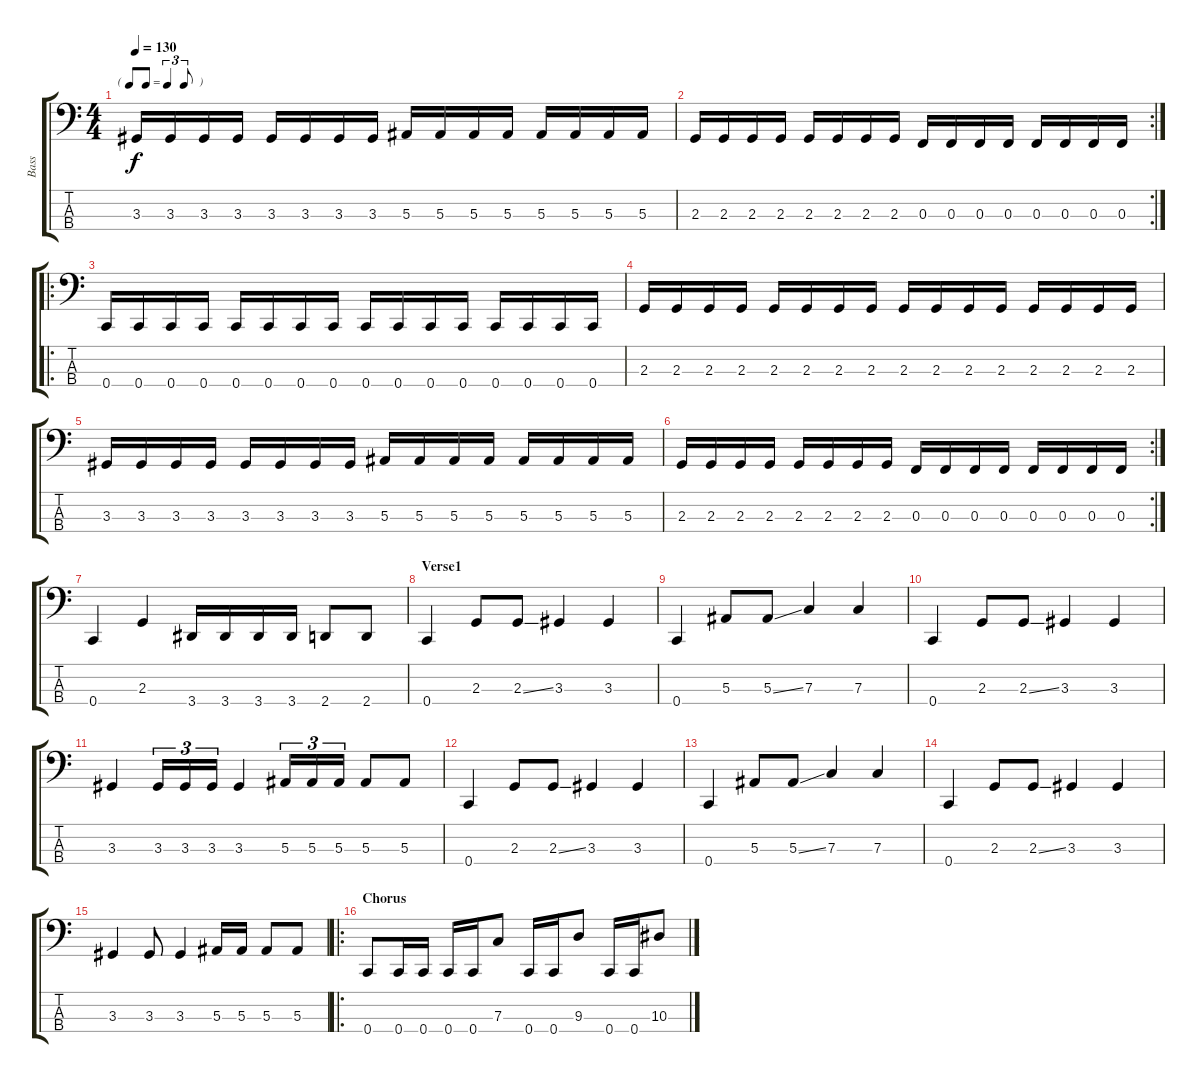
\track ("Bass" "Bass") {instrument electricbassfinger}
\staff {score tabs}
\tuning (Eb2 Bb1 F1 C1) {hide}
\ts (4 4)
\tf triplet8th
\tempo 130
\clef f4
\ks c
3.3.16{dy f} 3.3.16 3.3.16 3.3.16 3.3.16 3.3.16 3.3.16 3.3.16 5.3.16 5.3.16 5.3.16 5.3.16 5.3.16 5.3.16 5.3.16 5.3.16 |
\rc 2
2.3.16 2.3.16 2.3.16 2.3.16 2.3.16 2.3.16 2.3.16 2.3.16 0.3.16 0.3.16 0.3.16 0.3.16 0.3.16 0.3.16 0.3.16 0.3.16 |
\ro
0.4.16 0.4.16 0.4.16 0.4.16 0.4.16 0.4.16 0.4.16 0.4.16 0.4.16 0.4.16 0.4.16 0.4.16 0.4.16 0.4.16 0.4.16 0.4.16 |
2.3.16 2.3.16 2.3.16 2.3.16 2.3.16 2.3.16 2.3.16 2.3.16 2.3.16 2.3.16 2.3.16 2.3.16 2.3.16 2.3.16 2.3.16 2.3.16 |
3.3.16 3.3.16 3.3.16 3.3.16 3.3.16 3.3.16 3.3.16 3.3.16 5.3.16 5.3.16 5.3.16 5.3.16 5.3.16 5.3.16 5.3.16 5.3.16 |
\rc 2
2.3.16 2.3.16 2.3.16 2.3.16 2.3.16 2.3.16 2.3.16 2.3.16 0.3.16 0.3.16 0.3.16 0.3.16 0.3.16 0.3.16 0.3.16 0.3.16 |
0.4.4 2.3.4 3.4.16 3.4.16 3.4.16 3.4.16 2.4.8 2.4.8 |
\section ("" "Verse1")
0.4.4 2.3.8 2.3{ss}.8 3.3.4 3.3.4 |
0.4.4 5.3.8 5.3{ss}.8 7.3.4 7.3.4 |
0.4.4 2.3.8 2.3{ss}.8 3.3.4 3.3.4 |
3.3.4 3.3.16{tu (3 2)} 3.3.16{tu (3 2)} 3.3.16{tu (3 2)} 3.3.4 5.3.16{tu (3 2)} 5.3.16{tu (3 2)} 5.3.16{tu (3 2)} 5.3.8 5.3.8 |
0.4.4 2.3.8 2.3{ss}.8 3.3.4 3.3.4 |
0.4.4 5.3.8 5.3{ss}.8 7.3.4 7.3.4 |
0.4.4 2.3.8 2.3{ss}.8 3.3.4 3.3.4 |
3.3.4 3.3.8 3.3.4 5.3.16 5.3.16 5.3.8 5.3.8 |
\ro
\section ("" "Chorus")
0.4.8 0.4.16 0.4.16 0.4.16 0.4.16 7.3.8 0.4.16 0.4.16 9.3.8 0.4.16 0.4.16 10.3.8
